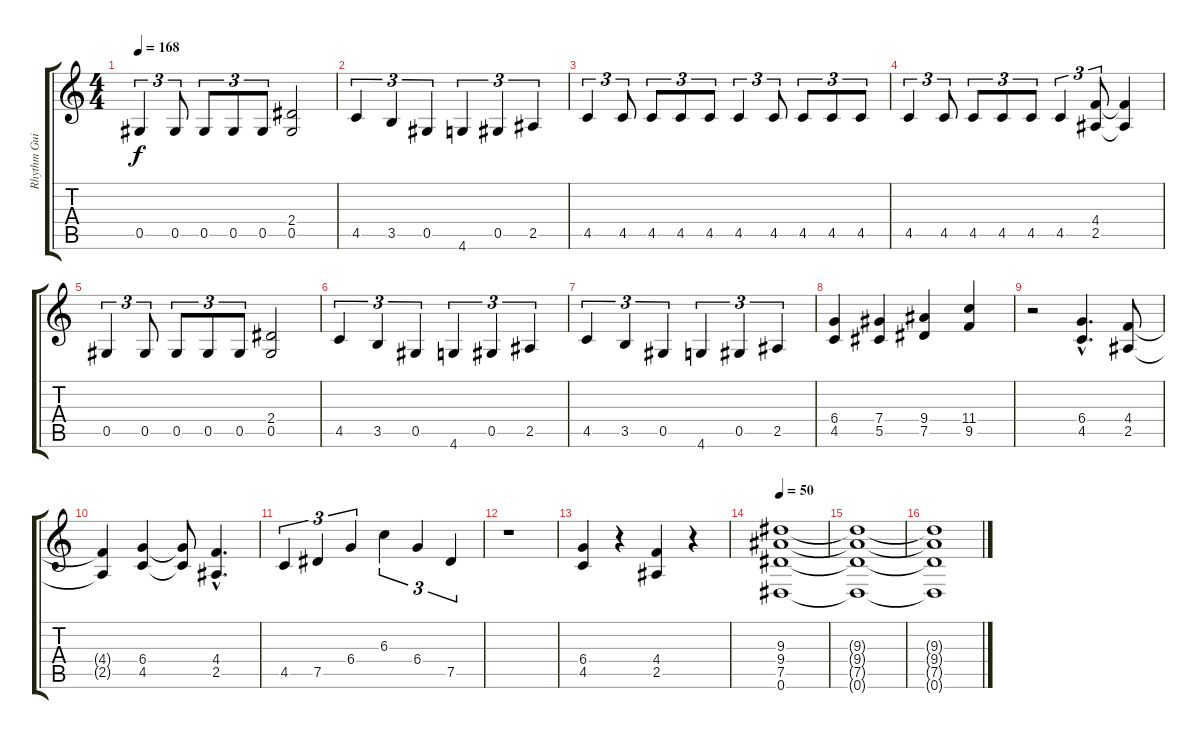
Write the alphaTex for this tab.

\track ("Rhythm Guitar " "Rhythm Gui") {instrument distortionguitar}
\staff {score tabs}
\tuning (Eb4 Bb3 Gb3 Db3 Ab2 Eb2) {hide}
\ts (4 4)
\tempo 168
\clef g2
\ks c
0.5.4{tu (3 2) dy f} 0.5.8{tu (3 2)} 0.5.8{tu (3 2)} 0.5.8{tu (3 2)} 0.5.8{tu (3 2)} (2.4 0.5).2 |
4.5.4{tu (3 2)} 3.5.4{tu (3 2)} 0.5.4{tu (3 2)} 4.6.4{tu (3 2)} 0.5.4{tu (3 2)} 2.5.4{tu (3 2)} |
4.5.4{tu (3 2)} 4.5.8{tu (3 2)} 4.5.8{tu (3 2)} 4.5.8{tu (3 2)} 4.5.8{tu (3 2)} 4.5.4{tu (3 2)} 4.5.8{tu (3 2)} 4.5.8{tu (3 2)} 4.5.8{tu (3 2)} 4.5.8{tu (3 2)} |
4.5.4{tu (3 2)} 4.5.8{tu (3 2)} 4.5.8{tu (3 2)} 4.5.8{tu (3 2)} 4.5.8{tu (3 2)} 4.5.4{tu (3 2)} (4.4 2.5).8{tu (3 2)} (4.4{t} 2.5{t}).4 |
0.5.4{tu (3 2)} 0.5.8{tu (3 2)} 0.5.8{tu (3 2)} 0.5.8{tu (3 2)} 0.5.8{tu (3 2)} (2.4 0.5).2 |
4.5.4{tu (3 2)} 3.5.4{tu (3 2)} 0.5.4{tu (3 2)} 4.6.4{tu (3 2)} 0.5.4{tu (3 2)} 2.5.4{tu (3 2)} |
4.5.4{tu (3 2)} 3.5.4{tu (3 2)} 0.5.4{tu (3 2)} 4.6.4{tu (3 2)} 0.5.4{tu (3 2)} 2.5.4{tu (3 2)} |
(6.4 4.5).4 (7.4 5.5).4 (9.4 7.5).4 (11.4 9.5).4 |
r.2 (6.4{hac} 4.5{hac}).4{d} (4.4 2.5).8 |
(4.4{t} 2.5{t}).4 (6.4 4.5).4 (6.4{t} 4.5{t}).8 (4.4{hac} 2.5{hac}).4{d} |
4.5.4{tu (3 2)} 7.5.4{tu (3 2)} 6.4.4{tu (3 2)} 6.3.4{tu (3 2)} 6.4.4{tu (3 2)} 7.5.4{tu (3 2)} |
r.1 |
(6.4 4.5).4 r.4 (4.4 2.5).4 r.4 |
\tempo 50
(9.3 9.4 7.5 0.6).1 |
(9.3{t} 9.4{t} 7.5{t} 0.6{t}).1 |
(9.3{t} 9.4{t} 7.5{t} 0.6{t}).1
